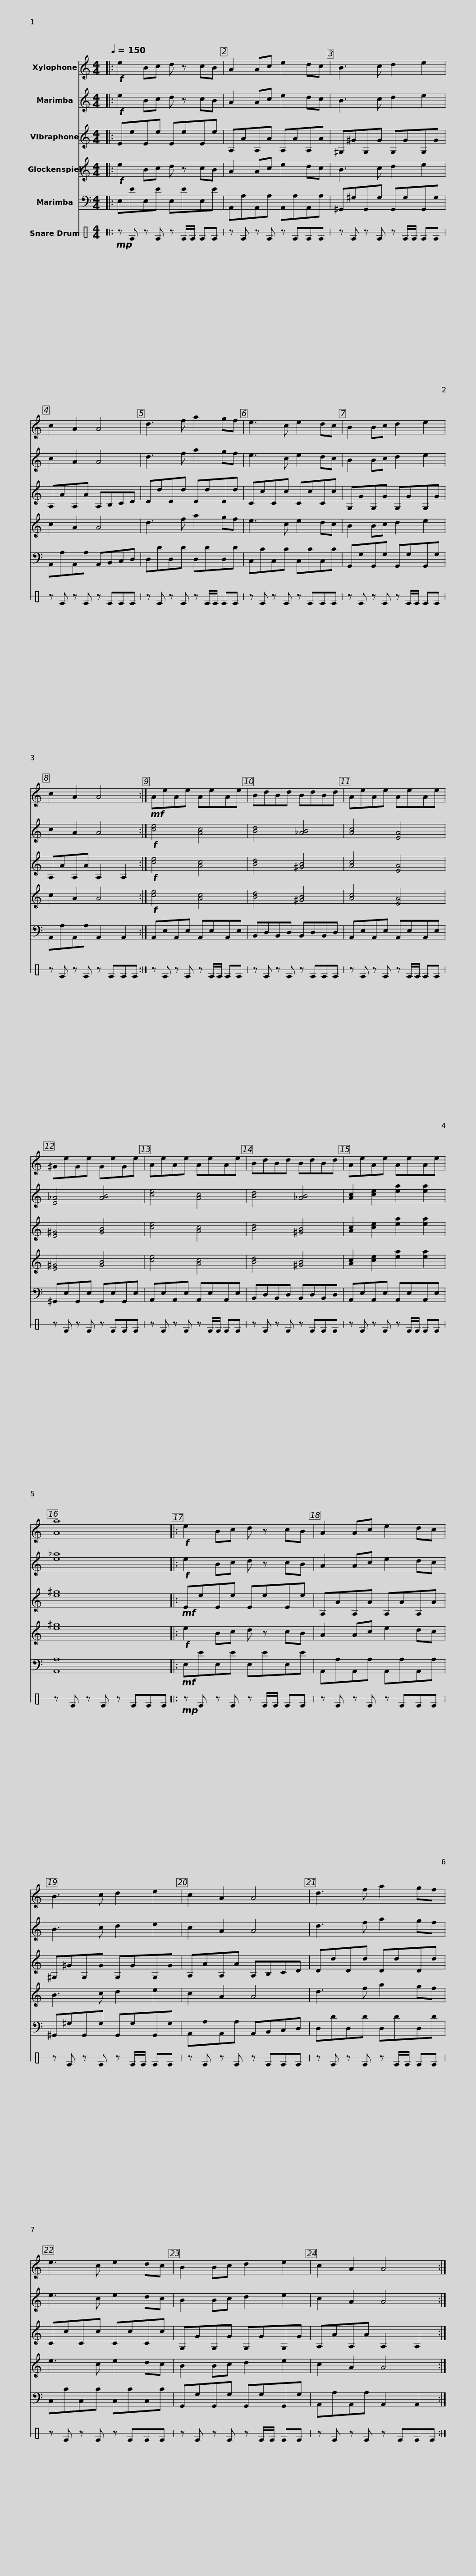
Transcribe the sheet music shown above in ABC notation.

X:1
%%score 1 2 3 4 5 6
L:1/8
Q:1/4=150
M:4/4
I:linebreak $
K:C
V:1 treble transpose=12
V:2 treble
V:3 treble
V:4 treble transpose=24
V:5 bass
V:6 perc stafflines=1
K:none
V:1
|:!f! e2 Bc d z cB | A2 Ac e2 dc | B3 c d2 e2 | c2 A2 A4 |$ d3 f a2 gf | %5
 e3 c e2 dc | B2 Bc d2 e2 | c2 A2 A4 :|!mf! AeAe AeAe |$ BdBd BdBd | %10
 AeAe AeAe | ^GeGe GeGe | AeAe AeAe | BdBd BdBd |$ AeAe AeAe | %15
 [Aa]8 |:!f! e2 Bc d z cB | A2 Ac e2 dc | B3 c d2 e2 |$ c2 A2 A4 | %20
 d3 f a2 gf | e3 c e2 dc | B2 Bc d2 e2 | c2 A2 A4 :| %24
V:2
|:!f! e2 Bc d z cB | A2 Ac e2 dc | B3 c d2 e2 | c2 A2 A4 |$ d3 f a2 gf | %5
 e3 c e2 dc | B2 Bc d2 e2 | c2 A2 A4 :|!f! [ce]4 [Ac]4 |$ [Bd]4 [_AB]4 | %10
 [Ac]4 [EA]4 | [E_A]4 [AB]4 | [ce]4 [Ac]4 | [Bd]4 [_AB]4 |$ [Ac]2 [ce]2 [ea]2 [ea]2 | %15
 [e_a]8 |:!f! e2 Bc d z cB | A2 Ac e2 dc | B3 c d2 e2 |$ c2 A2 A4 | %20
 d3 f a2 gf | e3 c e2 dc | B2 Bc d2 e2 | c2 A2 A4 :| %24
V:3
|: EeEe EeEe | A,AA,A A,AA,A | ^G,^GG,G G,GG,G | A,AA,A A,B,CD |$ DdDd DdDd | %5
 CcCc CcCc | G,GG,G G,GG,G | A,AA,A A,2 A,2 :|!f! [ce]4 [Ac]4 |$ [Bd]4 [^GB]4 | %10
 [Ac]4 [EA]4 | [E^G]4 [GB]4 | [ce]4 [Ac]4 | [Bd]4 [^GB]4 |$ [Ac]2 [ce]2 [ea]2 [ea]2 | %15
 [e^g]8 |:!mf! EeEe EeEe | A,AA,A A,AA,A | ^G,^GG,G G,GG,G |$ A,AA,A A,B,CD | %20
 DdDd DdDd | CcCc CcCc | G,GG,G G,GG,G | A,AA,A A,2 A,2 :| %24
V:4
|:!f! e2 Bc d z cB | A2 Ac e2 dc | B3 c d2 e2 | c2 A2 A4 |$ d3 f a2 gf | %5
 e3 c e2 dc | B2 Bc d2 e2 | c2 A2 A4 :|!f! [ce]4 [Ac]4 |$ [Bd]4 [^GB]4 | %10
 [Ac]4 [EA]4 | [E^G]4 [GB]4 | [ce]4 [Ac]4 | [Bd]4 [^GB]4 |$ [Ac]2 [ce]2 [ea]2 [ea]2 | %15
 [e^g]8 |:!f! e2 Bc d z cB | A2 Ac e2 dc | B3 c d2 e2 |$ c2 A2 A4 | %20
 d3 f a2 gf | e3 c e2 dc | B2 Bc d2 e2 | c2 A2 A4 :| %24
V:5
|: E,EE,E E,EE,E | A,,A,A,,A, A,,A,A,,A, | ^G,,^G,G,,G, G,,G,G,,G, | A,,A,A,,A, A,,B,,C,D, |$ D,DD,D D,DD,D | %5
 C,CC,C C,CC,C | G,,G,G,,G, G,,G,G,,G, | A,,A,A,,A, A,,2 A,,2 :| A,,E,A,,E, A,,E,A,,E, |$ B,,D,B,,D, B,,D,B,,D, | %10
 A,,E,A,,E, A,,E,A,,E, | ^G,,E,G,,E, G,,E,G,,E, | A,,E,A,,E, A,,E,A,,E, | B,,D,B,,D, B,,D,B,,D, |$ A,,E,A,,E, A,,E,A,,E, | %15
 [A,,A,]8 |:!mf! E,EE,E E,EE,E | A,,A,A,,A, A,,A,A,,A, | ^G,,^G,G,,G, G,,G,G,,G, |$ A,,A,A,,A, A,,B,,C,D, | %20
 D,DD,D D,DD,D | C,CC,C C,CC,C | G,,G,G,,G, G,,G,G,,G, | A,,A,A,,A, A,,2 A,,2 :| %24
V:6
|:!mp! z E z E z E/E/ EE | z E z E z EEE | z E z E z E/E/ EE | z E z E z EEE |$ z E z E z E/E/ EE | %5
 z E z E z EEE | z E z E z E/E/ EE | z E z E z EEE :| z E z E z E/E/ EE |$ z E z E z EEE | %10
 z E z E z E/E/ EE | z E z E z EEE | z E z E z E/E/ EE | z E z E z EEE |$ z E z E z E/E/ EE | %15
 z E z E z EEE |:!mp! z E z E z E/E/ EE | z E z E z EEE | z E z E z E/E/ EE |$ z E z E z EEE | %20
 z E z E z E/E/ EE | z E z E z EEE | z E z E z E/E/ EE | z E z E z EEE :| %24
